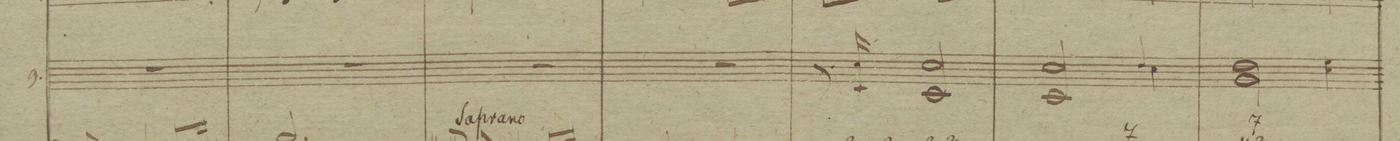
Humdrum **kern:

**kern	**dynam
*I"9.	*
*clefG2	*
*k[b-]	*
*M3/4	*
2.r	.
=175	=175
2.r	.
=176	=176
2.r	.
=177	=177
2.r	.
=178	=178
8.r	.
16F/ 16f	.
2F/ 2f	.
=179	=179
*^	*
2F/ 2f	2rFyy	.
4g/	4f\	.
*v	*v	*
=180	=180
2c\ 2g	.
4f\ 4a	.
=181	=181
*-	*-
